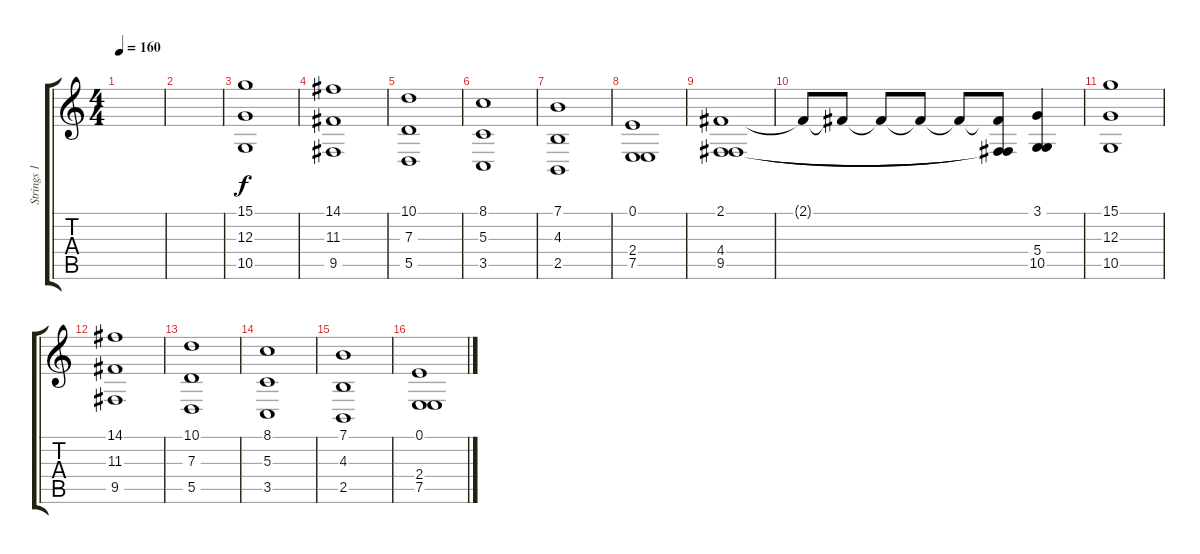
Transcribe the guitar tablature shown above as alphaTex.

\track ("Strings 1" "Strings 1") {instrument stringensemble1}
\staff {score tabs}
\tuning (E4 B3 G3 D3 A2 E2) {hide}
\ts (4 4)
\tempo 160
\clef g2
\ks c
|
|
(15.1 12.3 10.5).1 |
(14.1 11.3 9.5).1 |
(10.1 7.3 5.5).1 |
(8.1 5.3 3.5).1 |
(7.1 4.3 2.5).1 |
(0.1 2.4 7.5).1 |
(2.1 4.4 9.5).1 |
2.1{t}.8 2.1{t}.8 2.1{t}.8 2.1{t}.8 2.1{t}.8 (2.1{t} 4.4{t} 9.5{t}).8 (3.1 5.4 10.5).4 |
(15.1 12.3 10.5).1 |
(14.1 11.3 9.5).1 |
(10.1 7.3 5.5).1 |
(8.1 5.3 3.5).1 |
(7.1 4.3 2.5).1 |
(0.1 2.4 7.5).1
